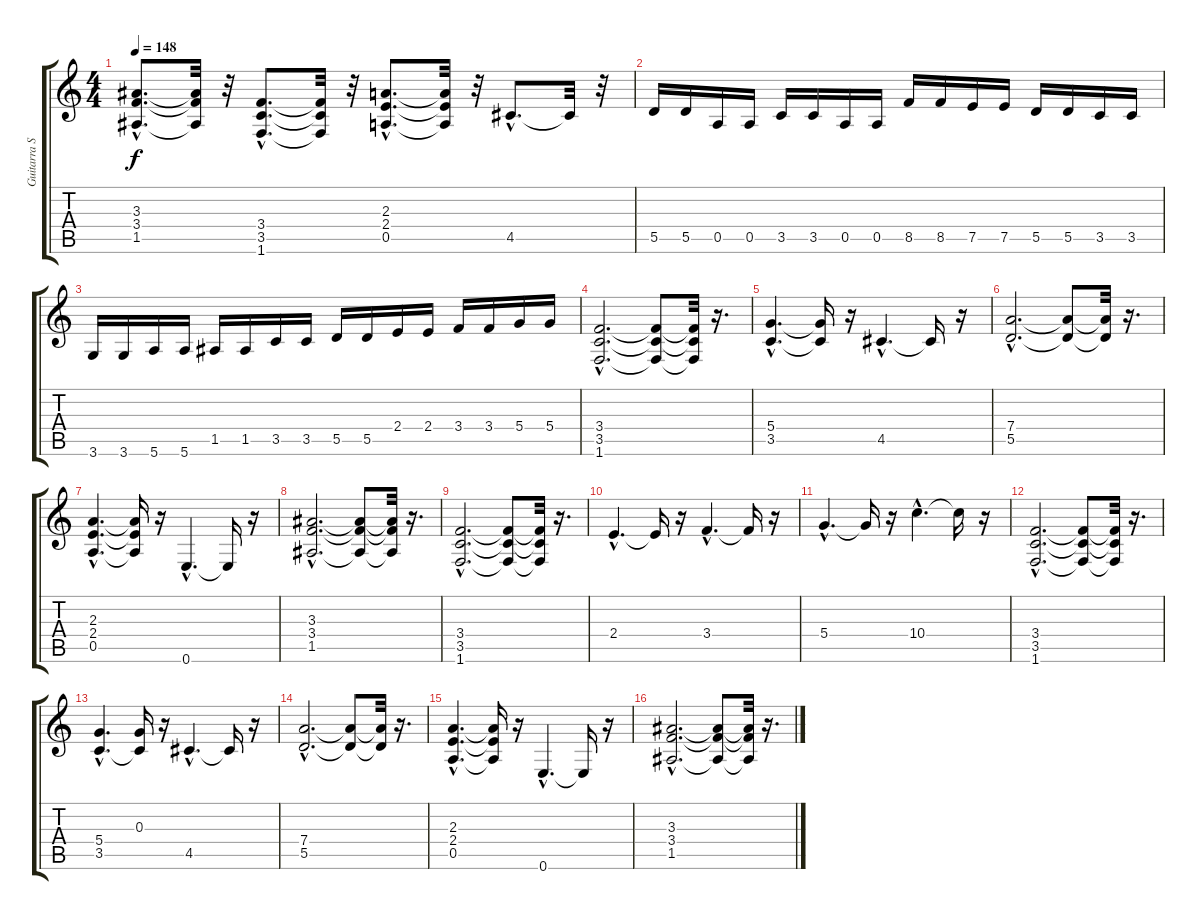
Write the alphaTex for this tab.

\track ("Guitarra Solo" "Guitarra S") {instrument overdrivenguitar}
\staff {score tabs}
\tuning (E4 B3 G3 D3 A2 E2) {hide}
\ts (4 4)
\tempo 148
\clef g2
\ks c
(3.3{hac} 3.4{hac} 1.5{hac}).8{d dy f} (3.3{t} 3.4{t} 1.5{t}).32 r.32 (3.4{hac} 3.5{hac} 1.6{hac}).8{d} (3.4{t} 3.5{t} 1.6{t}).32 r.32 (2.3{hac} 2.4{hac} 0.5{hac}).8{d} (2.3{t} 2.4{t} 0.5{t}).32 r.32 4.5{hac}.8{d} 4.5{t}.32 r.32 |
5.5.16 5.5.16 0.5.16 0.5.16 3.5.16 3.5.16 0.5.16 0.5.16 8.5.16 8.5.16 7.5.16 7.5.16 5.5.16 5.5.16 3.5.16 3.5.16 |
3.6.16 3.6.16 5.6.16 5.6.16 1.5.16 1.5.16 3.5.16 3.5.16 5.5.16 5.5.16 2.4.16 2.4.16 3.4.16 3.4.16 5.4.16 5.4.16 |
(3.4{hac} 3.5{hac} 1.6{hac}).2{d} (3.4{t} 3.5{t} 1.6{t}).8 (3.4{t} 3.5{t} 1.6{t}).32 r.16{d} |
(5.4{hac} 3.5{hac}).4{d} (5.4{t} 3.5{t}).16 r.16 4.5{hac}.4{d} 4.5{t}.16 r.16 |
(7.4{hac} 5.5{hac}).2{d} (7.4{t} 5.5{t}).8 (7.4{t} 5.5{t}).32 r.16{d} |
(2.3{hac} 2.4{hac} 0.5{hac}).4{d} (2.3{t} 2.4{t} 0.5{t}).16 r.16 0.6{hac}.4{d} 0.6{t}.16 r.16 |
(3.3{hac} 3.4{hac} 1.5{hac}).2{d} (3.3{t} 3.4{t} 1.5{t}).8 (3.3{t} 3.4{t} 1.5{t}).32 r.16{d} |
(3.4{hac} 3.5{hac} 1.6{hac}).2{d} (3.4{t} 3.5{t} 1.6{t}).8 (3.4{t} 3.5{t} 1.6{t}).32 r.16{d} |
2.4{hac}.4{d} 2.4{t}.16 r.16 3.4{hac}.4{d} 3.4{t}.16 r.16 |
5.4{hac}.4{d} 5.4{t}.16 r.16 10.4{hac}.4{d} 10.4{t}.16 r.16 |
(3.4{hac} 3.5{hac} 1.6{hac}).2{d} (3.4{t} 3.5{t} 1.6{t}).8 (3.4{t} 3.5{t} 1.6{t}).32 r.16{d} |
(5.4{hac} 3.5{hac}).4{d} (0.3 3.5{t}).16 r.16 4.5{hac}.4{d} 4.5{t}.16 r.16 |
(7.4{hac} 5.5{hac}).2{d} (7.4{t} 5.5{t}).8 (7.4{t} 5.5{t}).32 r.16{d} |
(2.3{hac} 2.4{hac} 0.5{hac}).4{d} (2.3{t} 2.4{t} 0.5{t}).16 r.16 0.6{hac}.4{d} 0.6{t}.16 r.16 |
(3.3{hac} 3.4{hac} 1.5{hac}).2{d} (3.3{t} 3.4{t} 1.5{t}).8 (3.3{t} 3.4{t} 1.5{t}).32 r.16{d}
